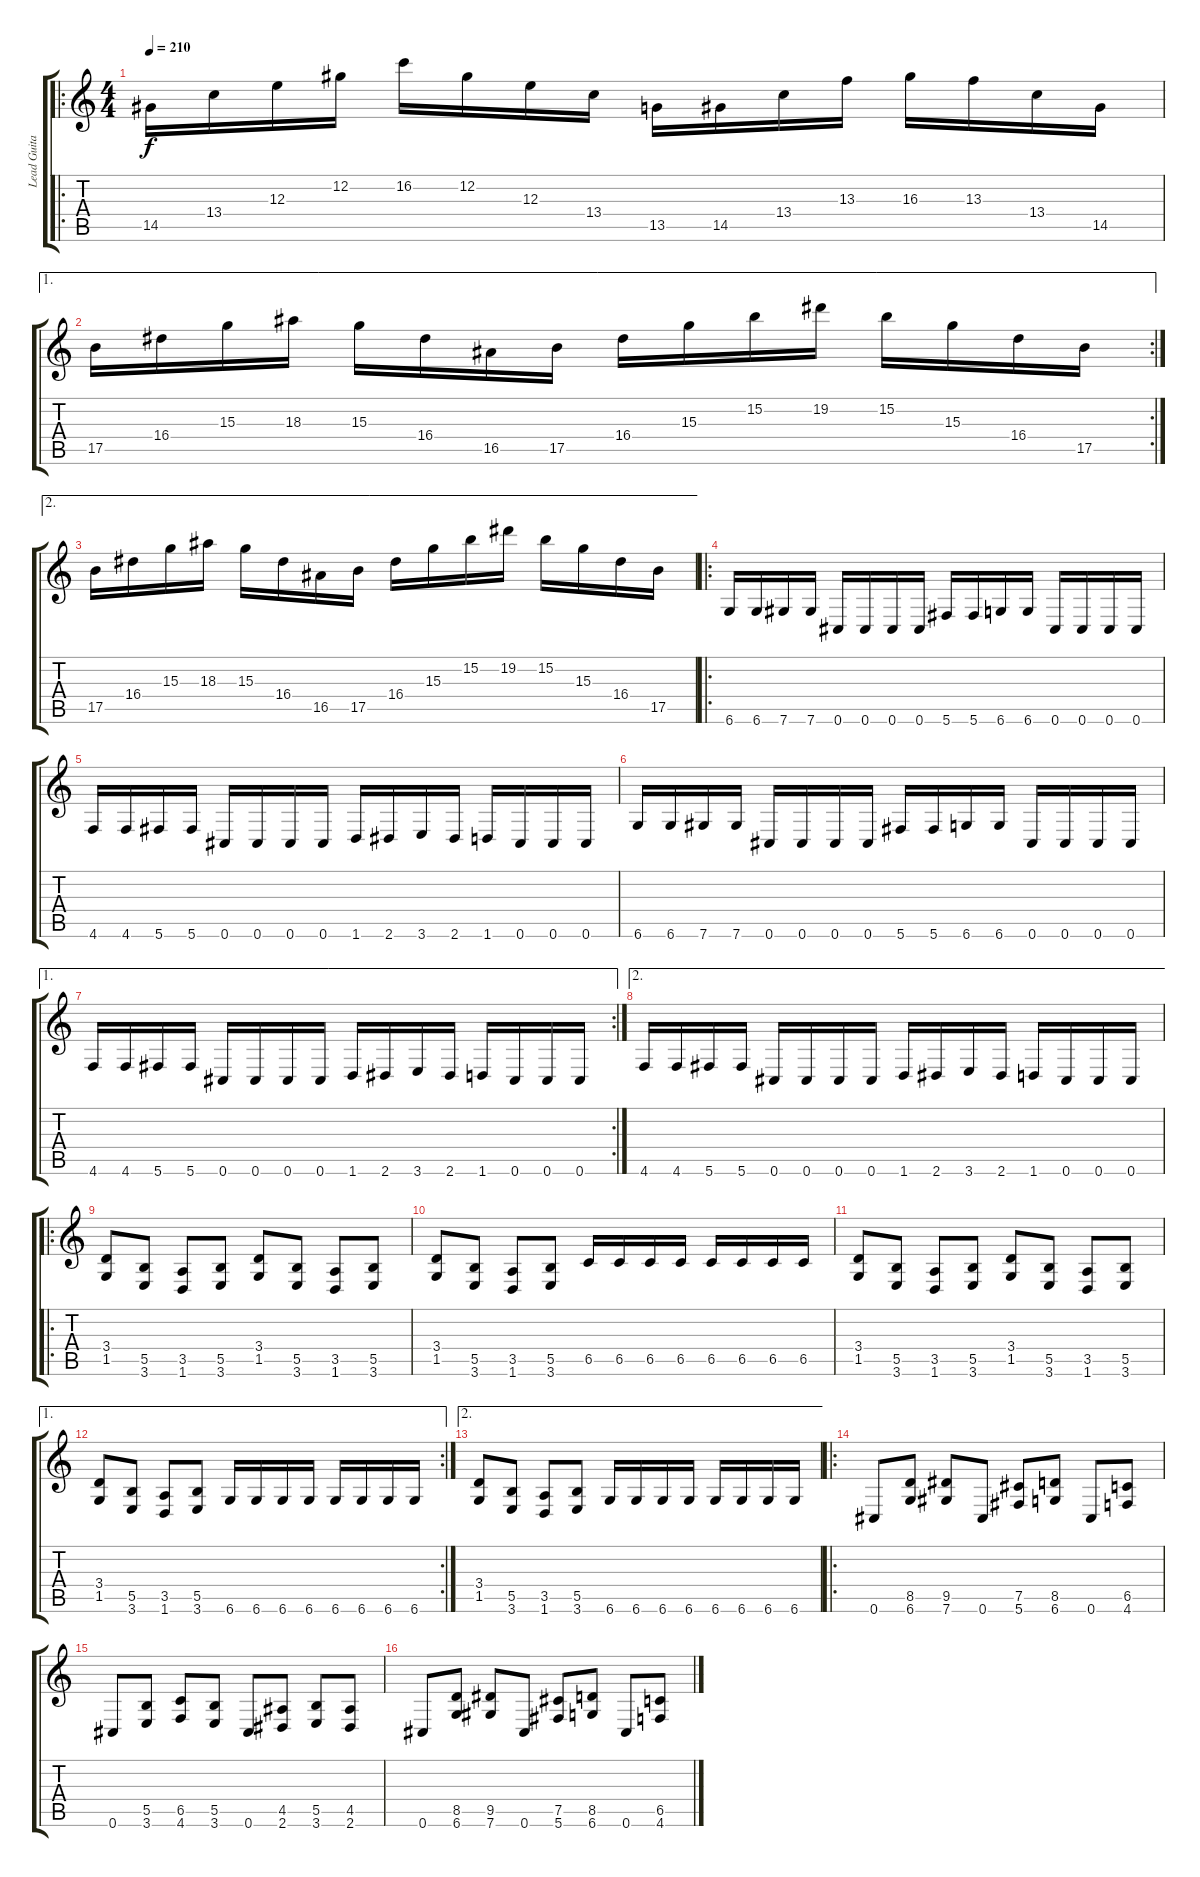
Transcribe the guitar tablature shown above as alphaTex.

\track ("Lead Guitar" "Lead Guita") {instrument distortionguitar}
\staff {score tabs}
\tuning (Db4 Ab3 E3 B2 Gb2 Db2) {hide}
\ro
\ts (4 4)
\tempo 210
\clef g2
\ks c
14.5.16{dy f} 13.4.16 12.3.16 12.2.16 16.2.16 12.2.16 12.3.16 13.4.16 13.5.16 14.5.16 13.4.16 13.3.16 16.3.16 13.3.16 13.4.16 14.5.16 |
\ae 1
\rc 2
17.5.16 16.4.16 15.3.16 18.3.16 15.3.16 16.4.16 16.5.16 17.5.16 16.4.16 15.3.16 15.2.16 19.2.16 15.2.16 15.3.16 16.4.16 17.5.16 |
\ae 2
17.5.16 16.4.16 15.3.16 18.3.16 15.3.16 16.4.16 16.5.16 17.5.16 16.4.16 15.3.16 15.2.16 19.2.16 15.2.16 15.3.16 16.4.16 17.5.16 |
\ro
6.6.16 6.6.16 7.6.16 7.6.16 0.6.16 0.6.16 0.6.16 0.6.16 5.6.16 5.6.16 6.6.16 6.6.16 0.6.16 0.6.16 0.6.16 0.6.16 |
4.6.16 4.6.16 5.6.16 5.6.16 0.6.16 0.6.16 0.6.16 0.6.16 1.6.16 2.6.16 3.6.16 2.6.16 1.6.16 0.6.16 0.6.16 0.6.16 |
6.6.16 6.6.16 7.6.16 7.6.16 0.6.16 0.6.16 0.6.16 0.6.16 5.6.16 5.6.16 6.6.16 6.6.16 0.6.16 0.6.16 0.6.16 0.6.16 |
\ae 1
\rc 2
4.6.16 4.6.16 5.6.16 5.6.16 0.6.16 0.6.16 0.6.16 0.6.16 1.6.16 2.6.16 3.6.16 2.6.16 1.6.16 0.6.16 0.6.16 0.6.16 |
\ae 2
4.6.16 4.6.16 5.6.16 5.6.16 0.6.16 0.6.16 0.6.16 0.6.16 1.6.16 2.6.16 3.6.16 2.6.16 1.6.16 0.6.16 0.6.16 0.6.16 |
\ro
(3.4 1.5).8 (5.5 3.6).8 (3.5 1.6).8 (5.5 3.6).8 (3.4 1.5).8 (5.5 3.6).8 (3.5 1.6).8 (5.5 3.6).8 |
(3.4 1.5).8 (5.5 3.6).8 (3.5 1.6).8 (5.5 3.6).8 6.5.16 6.5.16 6.5.16 6.5.16 6.5.16 6.5.16 6.5.16 6.5.16 |
(3.4 1.5).8 (5.5 3.6).8 (3.5 1.6).8 (5.5 3.6).8 (3.4 1.5).8 (5.5 3.6).8 (3.5 1.6).8 (5.5 3.6).8 |
\ae 1
\rc 2
(3.4 1.5).8 (5.5 3.6).8 (3.5 1.6).8 (5.5 3.6).8 6.6.16 6.6.16 6.6.16 6.6.16 6.6.16 6.6.16 6.6.16 6.6.16 |
\ae 2
(3.4 1.5).8 (5.5 3.6).8 (3.5 1.6).8 (5.5 3.6).8 6.6.16 6.6.16 6.6.16 6.6.16 6.6.16 6.6.16 6.6.16 6.6.16 |
\ro
0.6.8 (8.5 6.6).8 (9.5 7.6).8 0.6.8 (7.5 5.6).8 (8.5 6.6).8 0.6.8 (6.5 4.6).8 |
0.6.8 (5.5 3.6).8 (6.5 4.6).8 (5.5 3.6).8 0.6.8 (4.5 2.6).8 (5.5 3.6).8 (4.5 2.6).8 |
0.6.8 (8.5 6.6).8 (9.5 7.6).8 0.6.8 (7.5 5.6).8 (8.5 6.6).8 0.6.8 (6.5 4.6).8
